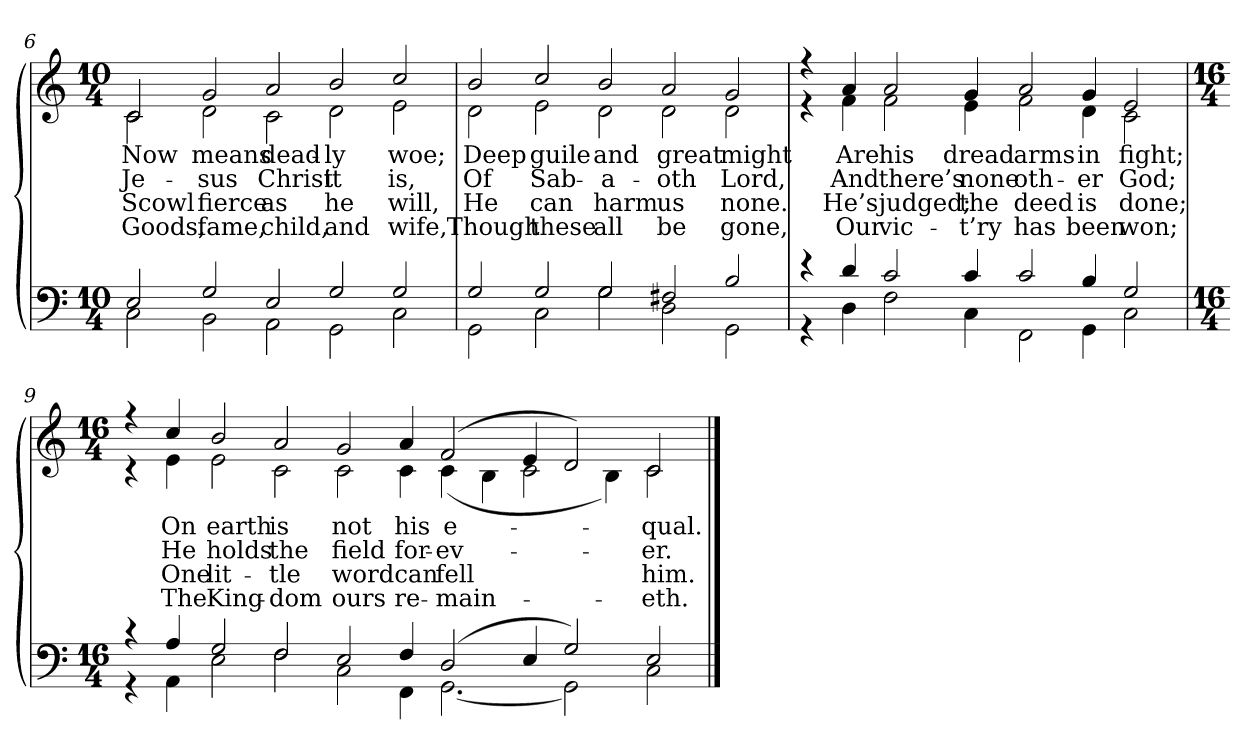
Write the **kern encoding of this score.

**kern	**kern	**text	**text	**text	**text
*part2	*part1	*part1	*part1	*part1	*part1
*staff2	*staff1	*staff1	*staff1	*staff1	*staff1
!!LO:LB:g=z
*clefF4	*clefG2	*	*	*	*
*k[]	*k[]	*	*	*	*
*M10/4	*M10/4	*	*	*	*
=6	=6	=6	=6	=6	=6
*^	*	*	*	*	*
!	!	!	!LO:LY:b	!LO:LY:b	!LO:LY:b	!LO:LY:b
*	*	*^	*	*	*	*
2E/	2C\	2c/	2c\	Now	Je-	Scowl	Goods,
!	!	!	!	!LO:LY:b	!LO:LY:b	!LO:LY:b	!LO:LY:b
2G/	2BB\	2g/	2d\	means	-sus	fierce	fame,
!	!	!	!	!LO:LY:b	!LO:LY:b	!LO:LY:b	!LO:LY:b
2E/	2AA\	2a/	2c\	dead-	Christ	as	child,
!	!	!	!	!LO:LY:b	!LO:LY:b	!LO:LY:b	!LO:LY:b
2G/	2GG\	2b/	2d\	-ly	it	he	and
!	!	!	!	!LO:LY:b	!LO:LY:b	!LO:LY:b	!LO:LY:b
2G/	2C\	2cc/	2e\	woe;	is,	will,	wife,
!!LO:LB:g=z	!!
=7	=7	=7	=7	=7	=7	=7	=7
!	!	!	!	!LO:LY:b	!LO:LY:b	!LO:LY:b	!LO:LY:b
2G/	2GG\	2b/	2d\	Deep	Of	He	Though
!	!	!	!	!LO:LY:b	!LO:LY:b	!LO:LY:b	!LO:LY:b
2G/	2C\	2cc/	2e\	guile	Sab-	can	these
!	!	!	!	!LO:LY:b	!LO:LY:b	!LO:LY:b	!LO:LY:b
2G/	2G\	2b/	2d\	and	-a-	harm	all
!	!	!	!	!LO:LY:b	!LO:LY:b	!LO:LY:b	!LO:LY:b
2F#X/	2D\	2a/	2d\	great	-oth	us	be
!	!	!	!	!LO:LY:b	!LO:LY:b	!LO:LY:b	!LO:LY:b
2B/	2GG\	2g/	2d\	might	Lord,	none.	gone,
!!LO:LB:g=z	!!
=8	=8	=8	=8	=8	=8	=8	=8
4r	4r	4r	4r	.	.	.	.
!	!	!	!	!LO:LY:b	!LO:LY:b	!LO:LY:b	!LO:LY:b
4d/	4D\	4a/	4f\	Are	And	He’s	Our
!	!	!	!	!LO:LY:b	!LO:LY:b	!LO:LY:b	!LO:LY:b
2c/	2F\	2a/	2f\	his	there’s	judged;	vic-
!	!	!	!	!LO:LY:b	!LO:LY:b	!LO:LY:b	!LO:LY:b
4c/	4C\	4g/	4e\	dread	none	the	-t’ry
!	!	!	!	!LO:LY:b	!LO:LY:b	!LO:LY:b	!LO:LY:b
2c/	2FF\	2a/	2f\	arms	oth-	deed	has
!	!	!	!	!LO:LY:b	!LO:LY:b	!LO:LY:b	!LO:LY:b
4B/	4GG\	4g/	4d\	in	-er	is	been
!	!	!	!	!LO:LY:b	!LO:LY:b	!LO:LY:b	!LO:LY:b
2G/	2C\	2e/	2c\	fight;	God;	done;	won;
!!LO:LB:g=z	!!
=9	=9	=9	=9	=9	=9	=9	=9
*M16/4	*	*M16/4	*	*	*	*	*
4r	4r	4r	4r	.	.	.	.
!	!	!	!	!LO:LY:b	!LO:LY:b	!LO:LY:b	!LO:LY:b
4A/	4AA\	4cc/	4e\	On	He	One	The
!	!	!	!	!LO:LY:b	!LO:LY:b	!LO:LY:b	!LO:LY:b
2G/	2E\	2b/	2e\	earth	holds	lit-	King-
!	!	!	!	!LO:LY:b	!LO:LY:b	!LO:LY:b	!LO:LY:b
2F/	2F\	2a/	2c\	is	the	-tle	-dom
!	!	!	!	!LO:LY:b	!LO:LY:b	!LO:LY:b	!LO:LY:b
2E/	2C\	2g/	2c\	not	field	word	ours
!	!	!	!	!LO:LY:b	!LO:LY:b	!LO:LY:b	!LO:LY:b
4F/	4FF\	4a/	4c\	his	for-	can	re-
!	!	!	!	!LO:LY:b	!LO:LY:b	!LO:LY:b	!LO:LY:b
(>2D/	[2.GG\	(>2f/	(<4c\	e-	-ev-	fell	-main-
.	.	.	4B\	.	.	.	.
4E/	.	4e/	2c\	.	.	.	.
2G/)	2GG\]	2d/)	.	.	.	.	.
.	.	.	4B\)	.	.	.	.
!	!	!	!	!LO:LY:b	!LO:LY:b	!LO:LY:b	!LO:LY:b
2E/	2C\	2c/	2c\	-qual.	-er.	him.	-eth.
*v	*v	*	*	*	*	*	*
*	*v	*v	*	*	*	*
==	==	==	==	==	==
*-	*-	*-	*-	*-	*-
